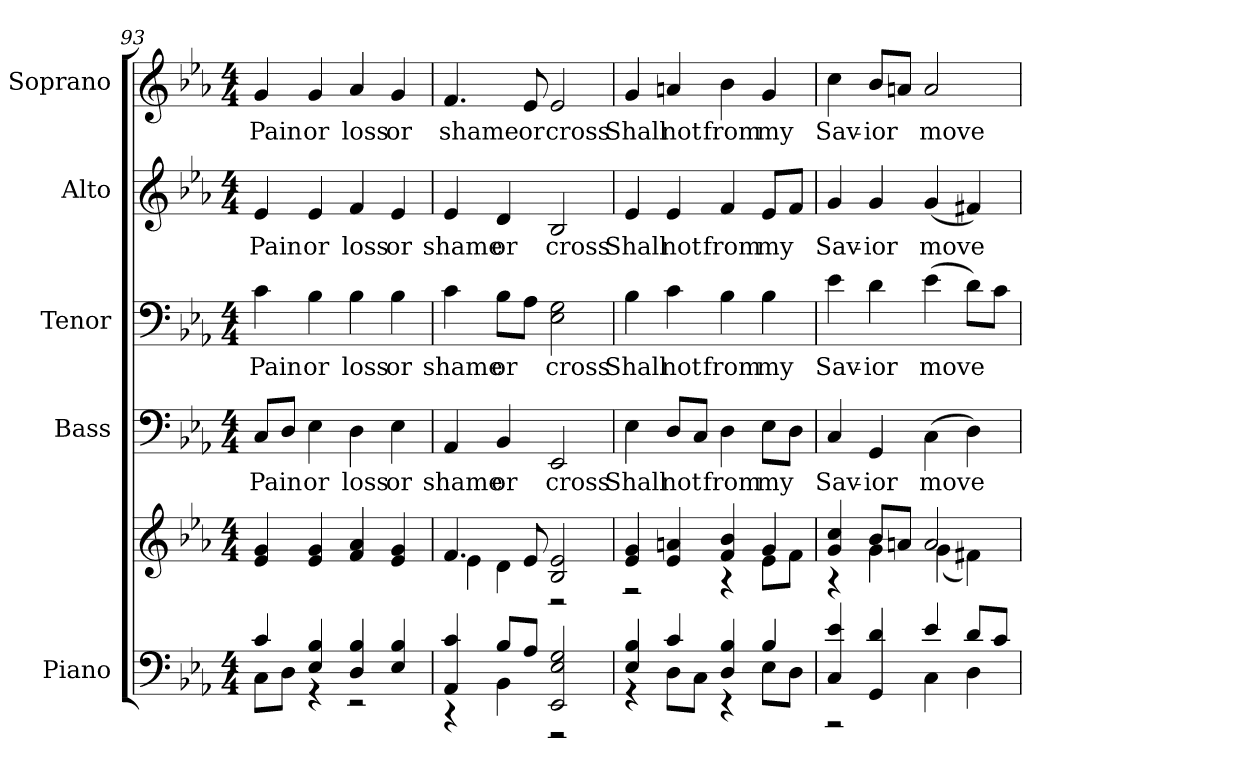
**kern	**kern	**kern	**text	**kern	**text	**kern	**text	**kern	**text
*part5	*part5	*part4	*part4	*part3	*part3	*part2	*part2	*part1	*part1
*staff6	*staff5	*staff4	*staff4	*staff3	*staff3	*staff2	*staff2	*staff1	*staff1
*I"Piano	*	*I"Bass	*	*I"Tenor	*	*I"Alto	*	*I"Soprano	*
*I'Pno.	*	*I'B.	*	*I'T.	*	*I'A.	*	*I'S.	*
!!LO:PB:g=z
*clefF4	*clefG2	*clefF4	*	*clefF4	*	*clefG2	*	*clefG2	*
*k[b-e-a-]	*k[b-e-a-]	*k[b-e-a-]	*	*k[b-e-a-]	*	*k[b-e-a-]	*	*k[b-e-a-]	*
*E-:	*E-:	*E-:	*	*E-:	*	*E-:	*	*E-:	*
*M4/4	*M4/4	*M4/4	*	*M4/4	*	*M4/4	*	*M4/4	*
=93	=93	=93	=93	=93	=93	=93	=93	=93	=93
*^	*	*	*	*	*	*	*	*	*
!	!	!	!	!LO:LY:b:color=#000000	!	!	!	!	!	!
!	!	!	!	!	!	!LO:LY:b:color=#000000	!	!	!	!
!	!	!	!	!	!	!	!	!LO:LY:b:color=#000000	!	!
!	!	!	!	!	!	!	!	!	!	!LO:LY:b:color=#000000
4ci/	8Ci\L	4e-i/ 4gi	8Ci/L	Pain	4ci\	Pain	4e-i/	Pain	4gi/	Pain
.	8Di\J	.	8Di/J	.	.	.	.	.	.	.
!	!	!	!	!LO:LY:b:color=#000000	!	!	!	!	!	!
!	!	!	!	!	!	!LO:LY:b:color=#000000	!	!	!	!
!	!	!	!	!	!	!	!	!LO:LY:b:color=#000000	!	!
!	!	!	!	!	!	!	!	!	!	!LO:LY:b:color=#000000
4E-i/ 4B-i	4r	4e-i/ 4gi	4E-i\	or	4B-i\	or	4e-i/	or	4gi/	or
!	!	!	!	!LO:LY:b:color=#000000	!	!	!	!	!	!
!	!	!	!	!	!	!LO:LY:b:color=#000000	!	!	!	!
!	!	!	!	!	!	!	!	!LO:LY:b:color=#000000	!	!
!	!	!	!	!	!	!	!	!	!	!LO:LY:b:color=#000000
4Di/ 4B-i	2r	4fi/ 4a-i	4Di\	loss	4B-i\	loss	4fi/	loss	4a-i/	loss
!	!	!	!	!LO:LY:b:color=#000000	!	!	!	!	!	!
!	!	!	!	!	!	!LO:LY:b:color=#000000	!	!	!	!
!	!	!	!	!	!	!	!	!LO:LY:b:color=#000000	!	!
!	!	!	!	!	!	!	!	!	!	!LO:LY:b:color=#000000
4E-i/ 4B-i	.	4e-i/ 4gi	4E-i\	or	4B-i\	or	4e-i/	or	4gi/	or
=94	=94	=94	=94	=94	=94	=94	=94	=94	=94	=94
*	*	*^	*	*	*	*	*	*	*	*
!	!	!	!	!	!LO:LY:b:color=#000000	!	!	!	!	!	!
!	!	!	!	!	!	!	!LO:LY:b:color=#000000	!	!	!	!
!	!	!	!	!	!	!	!	!	!LO:LY:b:color=#000000	!	!
!	!	!	!	!	!	!	!	!	!	!	!LO:LY:b:color=#000000
4AA-i/ 4ci	4r	4.fi/	4e-i\	4AA-i/	shame	4ci\	shame	4e-i/	shame	4.fi/	shame
!	!	!	!	!	!LO:LY:b:color=#000000	!	!	!	!	!	!
!	!	!	!	!	!	!	!LO:LY:b:color=#000000	!	!	!	!
!	!	!	!	!	!	!	!	!	!LO:LY:b:color=#000000	!	!
8B-i/L	4BB-i\	.	4di\	4BB-i/	or	8B-i\L	or	4di/	or	.	.
!	!	!	!	!	!	!	!	!	!	!	!LO:LY:b:color=#000000
8A-i/J	.	8e-i/	.	.	.	8A-i\J	.	.	.	8e-i/	or
!	!	!	!	!	!LO:LY:b:color=#000000	!	!	!	!	!	!
!	!	!	!	!	!	!	!LO:LY:b:color=#000000	!	!	!	!
!	!	!	!	!	!	!	!	!	!LO:LY:b:color=#000000	!	!
!	!	!	!	!	!	!	!	!	!	!	!LO:LY:b:color=#000000
2EE-i/ 2E-i 2Gi	2r	2B-i/ 2e-i	2r	2EE-i/	cross	2E-i\ 2Gi	cross	2B-i/	cross	2e-i/	cross
!!LO:PB:g=z
=95	=95	=95	=95	=95	=95	=95	=95	=95	=95	=95	=95
!	!	!	!	!	!LO:LY:b:color=#000000	!	!	!	!	!	!
!	!	!	!	!	!	!	!LO:LY:b:color=#000000	!	!	!	!
!	!	!	!	!	!	!	!	!	!LO:LY:b:color=#000000	!	!
!	!	!	!	!	!	!	!	!	!	!	!LO:LY:b:color=#000000
4E-i/ 4B-i	4r	4e-i/ 4gi	2r	4E-i\	Shall	4B-i\	Shall	4e-i/	Shall	4gi/	Shall
!	!	!	!	!	!LO:LY:b:color=#000000	!	!	!	!	!	!
!	!	!	!	!	!	!	!LO:LY:b:color=#000000	!	!	!	!
!	!	!	!	!	!	!	!	!	!LO:LY:b:color=#000000	!	!
!	!	!	!	!	!	!	!	!	!	!	!LO:LY:b:color=#000000
4ci/	8Di\L	4e-i/ 4ani	.	8Di/L	not	4ci\	not	4e-i/	not	4ani/	not
.	8Ci\J	.	.	8Ci/J	.	.	.	.	.	.	.
!	!	!	!	!	!LO:LY:b:color=#000000	!	!	!	!	!	!
!	!	!	!	!	!	!	!LO:LY:b:color=#000000	!	!	!	!
!	!	!	!	!	!	!	!	!	!LO:LY:b:color=#000000	!	!
!	!	!	!	!	!	!	!	!	!	!	!LO:LY:b:color=#000000
4Di/ 4B-i	4r	4fi/ 4b-i	4r	4Di\	from	4B-i\	from	4fi/	from	4b-i\	from
!	!	!	!	!	!LO:LY:b:color=#000000	!	!	!	!	!	!
!	!	!	!	!	!	!	!LO:LY:b:color=#000000	!	!	!	!
!	!	!	!	!	!	!	!	!	!LO:LY:b:color=#000000	!	!
!	!	!	!	!	!	!	!	!	!	!	!LO:LY:b:color=#000000
4B-i/	8E-i\L	4gi/	8e-i\L	8E-i\L	my	4B-i\	my	8e-i/L	my	4gi/	my
.	8Di\J	.	8fi\J	8Di\J	.	.	.	8fi/J	.	.	.
=96	=96	=96	=96	=96	=96	=96	=96	=96	=96	=96	=96
!	!	!	!	!	!LO:LY:b:color=#000000	!	!	!	!	!	!
!	!	!	!	!	!	!	!LO:LY:b:color=#000000	!	!	!	!
!	!	!	!	!	!	!	!	!	!LO:LY:b:color=#000000	!	!
!	!	!	!	!	!	!	!	!	!	!	!LO:LY:b:color=#000000
4Ci/ 4e-i	2r	4gi/ 4cci	4r	4Ci/	Sav-	4e-i\	Sav-	4gi/	Sav-	4cci\	Sav-
!	!	!	!	!	!LO:LY:b:color=#000000	!	!	!	!	!	!
!	!	!	!	!	!	!	!LO:LY:b:color=#000000	!	!	!	!
!	!	!	!	!	!	!	!	!	!LO:LY:b:color=#000000	!	!
!	!	!	!	!	!	!	!	!	!	!	!LO:LY:b:color=#000000
4GGi/ 4di	.	8b-i/L	4gi\	4GGi/	-ior	4di\	-ior	4gi/	-ior	8b-i/L	-ior
.	.	8ani/J	.	.	.	.	.	.	.	8ani/J	.
!	!	!	!	!	!LO:LY:b:color=#000000	!	!	!	!	!	!
!	!	!	!	!	!	!	!LO:LY:b:color=#000000	!	!	!	!
!	!	!	!	!	!	!	!	!	!LO:LY:b:color=#000000	!	!
!	!	!	!	!	!	!	!	!	!	!	!LO:LY:b:color=#000000
4e-i/	4Ci\	2ai/	(4gi\	(4Ci\	move	(4e-i\	move	(4gi/	move	2ai/	move
8di/L	4Di\	.	4f#Xi\)	4Di\)	.	8di\L)	.	4f#Xi/)	.	.	.
8ci/J	.	.	.	.	.	8ci\J	.	.	.	.	.
*v	*v	*	*	*	*	*	*	*	*	*	*
*	*v	*v	*	*	*	*	*	*	*	*
=	=	=	=	=	=	=	=	=	=
*-	*-	*-	*-	*-	*-	*-	*-	*-	*-
